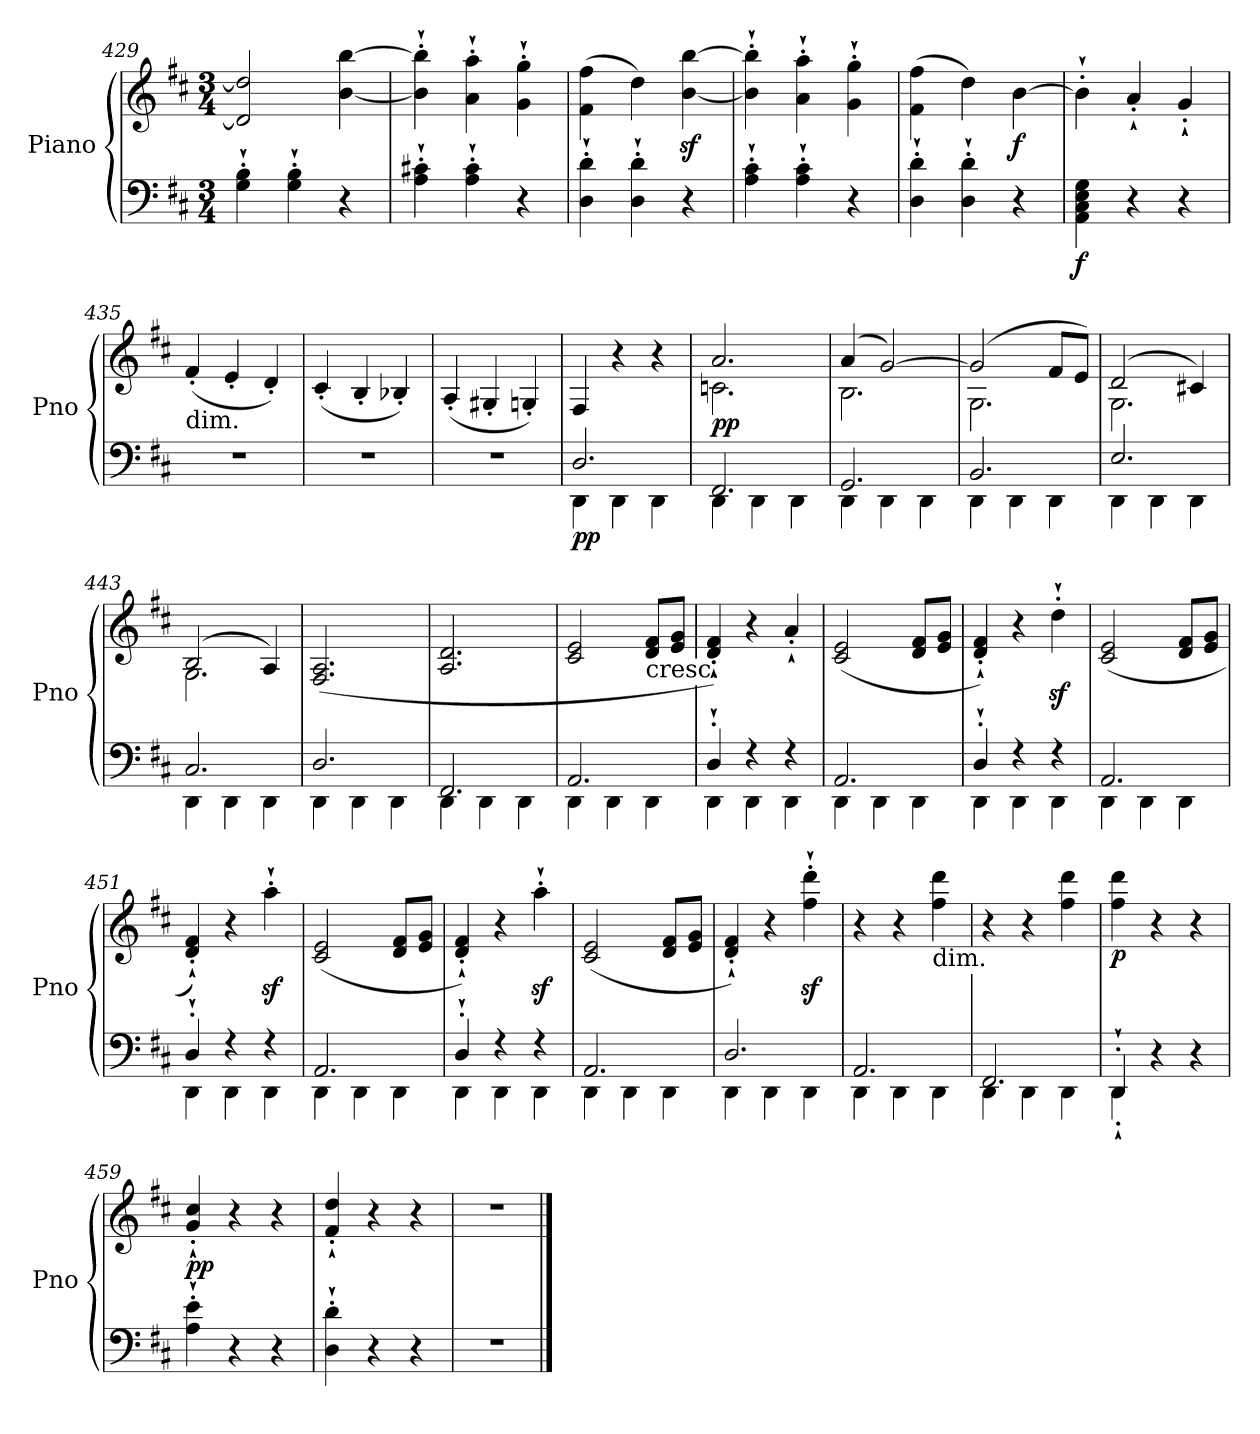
**kern	**kern	**dynam
*part1	*part1	*part1
*staff2	*staff1	*staff1/2
*I"Piano	*	*
*I'Pno	*	*
*clefF4	*clefG2	*
*k[f#c#]	*k[f#c#]	*
*D:	*D:	*
*M3/4	*M3/4	*
=429	=429	=429
4G\`' 4B\`'	2d/] 2dd/]	.
4G\`' 4B\`'	.	.
4r	[4b\ [4bb\	.
=430	=430	=430
4A\`' 4c#X\`'	4b\]`' 4bb\]`'	.
4A\`' 4c#\`'	4a\`' 4aa\`'	.
4r	4g\`' 4gg\`'	.
=431	=431	=431
4D\`' 4d\`'	(4f#\ 4ff#\	.
4D\`' 4d\`'	4dd\)	.
4r	[4b\z< [4bb\z<	.
=432	=432	=432
4A\`' 4c#\`'	4b\]`' 4bb\]`'	.
4A\`' 4c#\`'	4a\`' 4aa\`'	.
4r	4g\`' 4gg\`'	.
=433	=433	=433
4D\`' 4d\`'	(4f#\ 4ff#\	.
4D\`' 4d\`'	4dd\)	.
!	!	!LO:DY:b
4r	[4b\	f
=434	=434	=434
!	!	!LO:DY:b=2
4AA\ 4C#\ 4E\ 4G\	4b`'\]	f
4r	4a`'/	.
4r	4g`'/	.
=435	=435	=435
!	!LO:TX:b:t=dim.	!
2.r	(4f#'/	.
.	4e'/	.
.	4d'/)	.
=436	=436	=436
2.r	(4c#'/	.
.	4B'/	.
.	4B-X'/)	.
!!LO:PB:g=z
=437	=437	=437
2.r	(4A'/	.
.	4G#X'/	.
.	4Gn'/)	.
=438	=438	=438
*^	*	*
!	!	!	!LO:DY:b=2
2.D/	4DD\	4F#/	pp
.	4DD\	4r	.
.	4DD\	4r	.
=439	=439	=439	=439
*	*	*^	*
!	!	!	!	!LO:DY:b
2.FF#/	4DD\	2.a/	2.cn\	pp
.	4DD\	.	.	.
.	4DD\	.	.	.
!!LO:PB:g=z	!!
=440	=440	=440	=440	=440
2.GG/	4DD\	(4a/	2.B\	.
.	4DD\	[2g/)	.	.
.	4DD\	.	.	.
=441	=441	=441	=441	=441
2.BB/	4DD\	(2g/]	2.G\	.
.	4DD\	.	.	.
.	4DD\	8f#/L	.	.
.	.	8e/J)	.	.
=442	=442	=442	=442	=442
2.E/	4DD\	(2d/	2.G\	.
.	4DD\	.	.	.
.	4DD\	4c#X/)	.	.
=443	=443	=443	=443	=443
2.C#/	4DD\	(2B/	2.G\	.
.	4DD\	.	.	.
.	4DD\	4A/)	.	.
*	*	*v	*v	*
=444	=444	=444	=444
2.D/	4DD\	(2.F#/ 2.A/	.
.	4DD\	.	.
.	4DD\	.	.
=445	=445	=445	=445
2.FF#/	4DD\	2.A/ 2.d/	.
.	4DD\	.	.
.	4DD\	.	.
=446	=446	=446	=446
2.AA/	4DD\	2c#/ 2e/	.
.	4DD\	.	.
!	!	!LO:TX:b:t=cresc.	!
.	4DD\	8d/ 8f#/L	.
.	.	8e/ 8g/J	.
=447	=447	=447	=447
4D`'/	4DD\	4d/`' 4f#/`')	.
4r	4DD\	4r	.
4r	4DD\	4a`'/	.
!!LO:PB:g=z
=448	=448	=448	=448
2.AA/	4DD\	(2c#/ 2e/	.
.	4DD\	.	.
.	4DD\	8d/ 8f#/L	.
.	.	8e/ 8g/J	.
=449	=449	=449	=449
4D`'/	4DD\	4d/`' 4f#/`')	.
4r	4DD\	4r	.
4r	4DD\	4ddz<`'\	.
=450	=450	=450	=450
2.AA/	4DD\	(2c#/ 2e/	.
.	4DD\	.	.
.	4DD\	8d/ 8f#/L	.
.	.	8e/ 8g/J	.
!!LO:PB:g=z
=451	=451	=451	=451
4D`'/	4DD\	4d/`' 4f#/`')	.
4r	4DD\	4r	.
4r	4DD\	4aaz<`'\	.
=452	=452	=452	=452
2.AA/	4DD\	(2c#/ 2e/	.
.	4DD\	.	.
.	4DD\	8d/ 8f#/L	.
.	.	8e/ 8g/J	.
=453	=453	=453	=453
4D`'/	4DD\	4d/`' 4f#/`')	.
4r	4DD\	4r	.
4r	4DD\	4aaz<`'\	.
=454	=454	=454	=454
2.AA/	4DD\	(2c#/ 2e/	.
.	4DD\	.	.
.	4DD\	8d/ 8f#/L	.
.	.	8e/ 8g/J	.
=455	=455	=455	=455
2.D/	4DD\	4d/`' 4f#/`')	.
.	4DD\	4r	.
.	4DD\	4ff#\z<`' 4ddd\z<`'	.
=456	=456	=456	=456
2.AA/	4DD\	4r	.
.	4DD\	4r	.
!	!	!LO:TX:b:t=dim.	!
.	4DD\	4ff#\ 4ddd\	.
=457	=457	=457	=457
2.FF#/	4DD\	4r	.
.	4DD\	4r	.
.	4DD\	4ff#\ 4ddd\	.
!!LO:PB:g=z
=458	=458	=458	=458
!	!	!	!LO:DY:b
4DD`'/	4DD`'\	4ff#\ 4ddd\	p
4r	2ryy	4r	.
4r	.	4r	.
*v	*v	*	*
=459	=459	=459
!	!	!LO:DY:b
4A\`' 4e\`'	4g/`' 4cc#/`'	pp
4r	4r	.
4r	4r	.
=460	=460	=460
4D\`' 4d\`'	4f#/`' 4dd/`'	.
4r	4r	.
4r	4r	.
=461	=461	=461
2.r	2.r	.
==	==	==
*-	*-	*-
